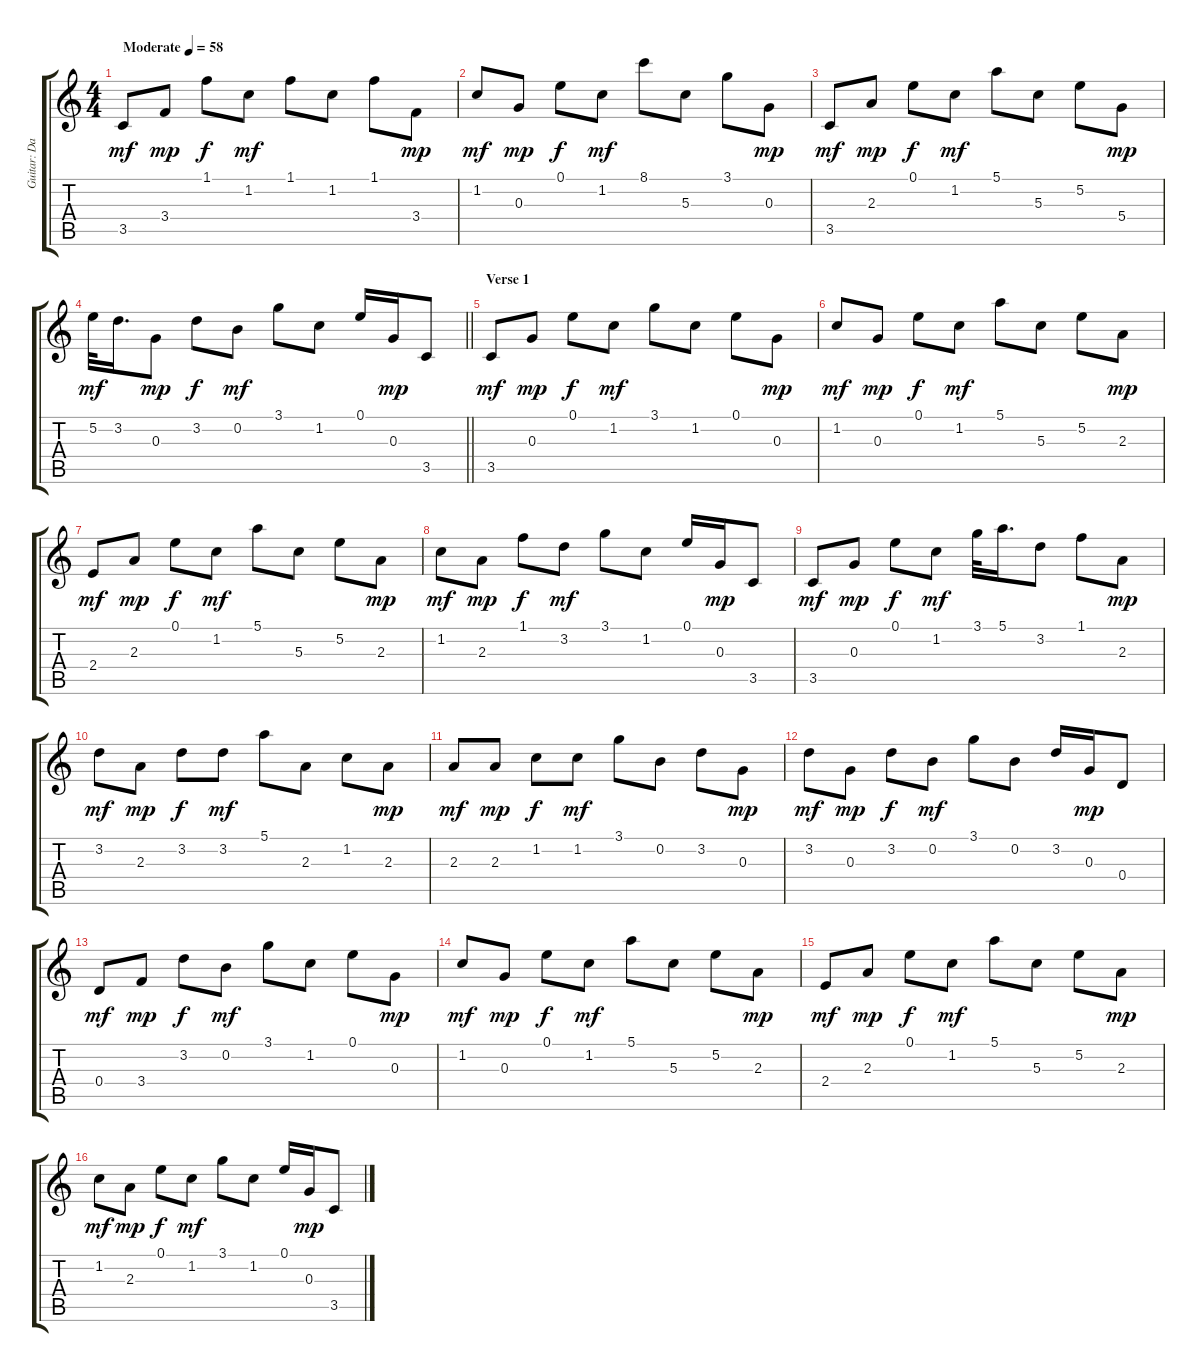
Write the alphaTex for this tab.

\track ("Guitar: Davey Johnstone" "Guitar: Da") {instrument acousticguitarnylon}
\staff {score tabs}
\tuning (E4 B3 G3 D3 A2 E2) {hide}
\ts (4 4)
\tempo (58 "Moderate")
\clef g2
\ks c
3.5.8{dy mf instrument acousticguitarnylon} 3.4.8{dy mp} 1.1.8{dy f} 1.2.8{dy mf} 1.1.8 1.2.8 1.1.8 3.4.8{dy mp} |
1.2.8{dy mf} 0.3.8{dy mp} 0.1.8{dy f} 1.2.8{dy mf} 8.1.8 5.3.8 3.1.8 0.3.8{dy mp} |
3.5.8{dy mf} 2.3.8{dy mp} 0.1.8{dy f} 1.2.8{dy mf} 5.1.8 5.3.8 5.2.8 5.4.8{dy mp} |
\barLineRight lightlight
5.2.32{dy mf} 3.2.16{d} 0.3.8{dy mp} 3.2.8{dy f} 0.2.8{dy mf} 3.1.8 1.2.8 0.1.16 0.3.16{dy mp} 3.5.8 |
\section ("" "Verse 1")
3.5.8{dy mf} 0.3.8{dy mp} 0.1.8{dy f} 1.2.8{dy mf} 3.1.8 1.2.8 0.1.8 0.3.8{dy mp} |
1.2.8{dy mf} 0.3.8{dy mp} 0.1.8{dy f} 1.2.8{dy mf} 5.1.8 5.3.8 5.2.8 2.3.8{dy mp} |
2.4.8{dy mf} 2.3.8{dy mp} 0.1.8{dy f} 1.2.8{dy mf} 5.1.8 5.3.8 5.2.8 2.3.8{dy mp} |
1.2.8{dy mf} 2.3.8{dy mp} 1.1.8{dy f} 3.2.8{dy mf} 3.1.8 1.2.8 0.1.16 0.3.16{dy mp} 3.5.8 |
3.5.8{dy mf} 0.3.8{dy mp} 0.1.8{dy f} 1.2.8{dy mf} 3.1.32 5.1.16{d} 3.2.8 1.1.8 2.3.8{dy mp} |
3.2.8{dy mf} 2.3.8{dy mp} 3.2.8{dy f} 3.2.8{dy mf} 5.1.8 2.3.8 1.2.8 2.3.8{dy mp} |
2.3.8{dy mf} 2.3.8{dy mp} 1.2.8{dy f} 1.2.8{dy mf} 3.1.8 0.2.8 3.2.8 0.3.8{dy mp} |
3.2.8{dy mf} 0.3.8{dy mp} 3.2.8{dy f} 0.2.8{dy mf} 3.1.8 0.2.8 3.2.16 0.3.16{dy mp} 0.4.8 |
0.4.8{dy mf} 3.4.8{dy mp} 3.2.8{dy f} 0.2.8{dy mf} 3.1.8 1.2.8 0.1.8 0.3.8{dy mp} |
1.2.8{dy mf} 0.3.8{dy mp} 0.1.8{dy f} 1.2.8{dy mf} 5.1.8 5.3.8 5.2.8 2.3.8{dy mp} |
2.4.8{dy mf} 2.3.8{dy mp} 0.1.8{dy f} 1.2.8{dy mf} 5.1.8 5.3.8 5.2.8 2.3.8{dy mp} |
1.2.8{dy mf} 2.3.8{dy mp} 0.1.8{dy f} 1.2.8{dy mf} 3.1.8 1.2.8 0.1.16 0.3.16{dy mp} 3.5.8
